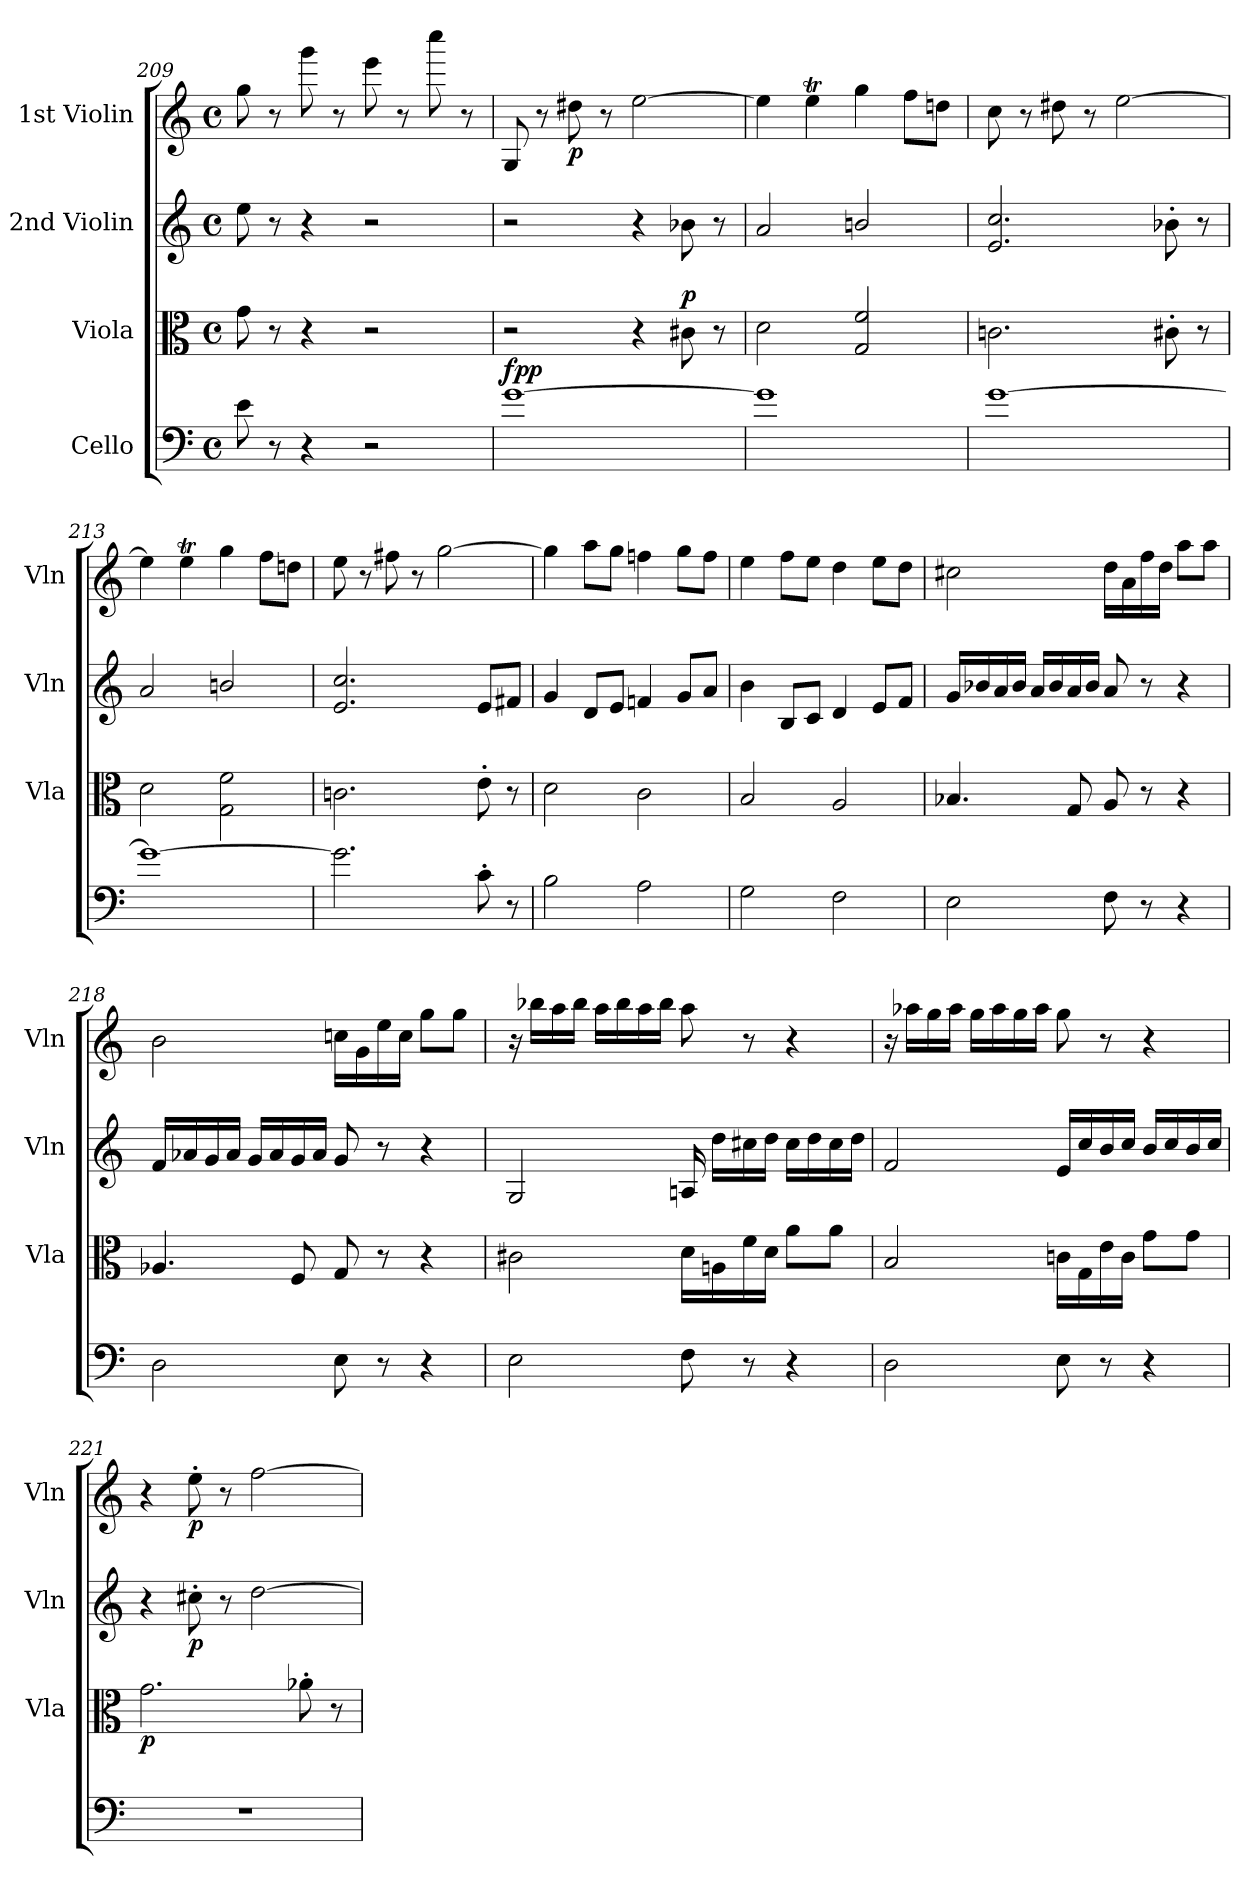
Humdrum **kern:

**kern	**dynam	**kern	**dynam	**kern	**dynam	**kern	**dynam
*part4	*part4	*part3	*part3	*part2	*part2	*part1	*part1
*staff4	*staff4	*staff3	*staff3	*staff2	*staff2	*staff1	*staff1
*I"Cello	*	*I"Viola	*	*I"2nd Violin	*	*I"1st Violin	*
*	*	*I'Vla	*	*I'Vln	*	*I'Vln	*
*clefF4	*	*clefC3	*	*clefG2	*	*clefG2	*
*k[]	*	*k[]	*	*k[]	*	*k[]	*
*M4/4	*	*M4/4	*	*M4/4	*	*M4/4	*
*met(c)	*	*met(c)	*	*met(c)	*	*met(c)	*
=209	=209	=209	=209	=209	=209	=209	=209
8e\	.	8g\	.	8ee\	.	8gg\	.
8r	.	8r	.	8r	.	8r	.
4r	.	4r	.	4r	.	8ggg\	.
.	.	.	.	.	.	8r	.
2r	.	2r	.	2r	.	8eee\	.
.	.	.	.	.	.	8r	.
.	.	.	.	.	.	8cccc\	.
.	.	.	.	.	.	8r	.
=210	=210	=210	=210	=210	=210	=210	=210
!	!LO:DY:b	!	!	!	!	!	!
!	!LO:DY:n=1:a	!	!	!	!	!	!
[1g	fp p	2r	.	2r	.	8G/	.
.	.	.	.	.	.	8r	.
!	!	!	!	!	!	!	!LO:DY:b
.	.	.	.	.	.	8dd#X\	p
.	.	.	.	.	.	8r	.
.	.	4r	.	4r	.	[2ee\	.
!	!	!	!LO:DY:a	!	!	!	!
.	.	8c#X\	p	8b-X\	.	.	.
.	.	8r	.	8r	.	.	.
=211	=211	=211	=211	=211	=211	=211	=211
1g]	.	2d\	.	2a/	.	4ee\]	.
.	.	.	.	.	.	4eet\	.
.	.	2G/ 2f/	.	2bn/	.	4gg\	.
.	.	.	.	.	.	8ff\L	.
.	.	.	.	.	.	8ddn\J	.
=212	=212	=212	=212	=212	=212	=212	=212
[1g	.	2.cn\	.	2.e/ 2.cc/	.	8cc\	.
.	.	.	.	.	.	8r	.
.	.	.	.	.	.	8dd#X\	.
.	.	.	.	.	.	8r	.
.	.	.	.	.	.	[2ee\	.
.	.	8c#X'\	.	8b-X'\	.	.	.
.	.	8r	.	8r	.	.	.
=213	=213	=213	=213	=213	=213	=213	=213
1g_	.	2d\	.	2a/	.	4ee\]	.
.	.	.	.	.	.	4eet\	.
.	.	2G\ 2f\	.	2bn/	.	4gg\	.
.	.	.	.	.	.	8ff\L	.
.	.	.	.	.	.	8ddn\J	.
=214	=214	=214	=214	=214	=214	=214	=214
2.g\]	.	2.cn\	.	2.e/ 2.cc/	.	8ee\	.
.	.	.	.	.	.	8r	.
.	.	.	.	.	.	8ff#X\	.
.	.	.	.	.	.	8r	.
.	.	.	.	.	.	[2gg\	.
8c'\	.	8e'\	.	8e/L	.	.	.
8r	.	8r	.	8f#X/J	.	.	.
=215	=215	=215	=215	=215	=215	=215	=215
2B\	.	2d\	.	4g/	.	4gg\]	.
.	.	.	.	8d/L	.	8aa\L	.
.	.	.	.	8e/J	.	8gg\J	.
2A\	.	2c\	.	4fn/	.	4ffn\	.
.	.	.	.	8g/L	.	8gg\L	.
.	.	.	.	8a/J	.	8ff\J	.
=216	=216	=216	=216	=216	=216	=216	=216
2G\	.	2B/	.	4b\	.	4ee\	.
.	.	.	.	8B/L	.	8ff\L	.
.	.	.	.	8c/J	.	8ee\J	.
2F\	.	2A/	.	4d/	.	4dd\	.
.	.	.	.	8e/L	.	8ee\L	.
.	.	.	.	8f/J	.	8dd\J	.
=217	=217	=217	=217	=217	=217	=217	=217
2E\	.	4.B-X/	.	16g/LL	.	2cc#X\	.
.	.	.	.	16b-X/	.	.	.
.	.	.	.	16a/	.	.	.
.	.	.	.	16b-/JJ	.	.	.
.	.	.	.	16a/LL	.	.	.
.	.	.	.	16b-/	.	.	.
.	.	8G/	.	16a/	.	.	.
.	.	.	.	16b-/JJ	.	.	.
8F\	.	8A/	.	8a/	.	16dd\LL	.
.	.	.	.	.	.	16a\	.
8r	.	8r	.	8r	.	16ff\	.
.	.	.	.	.	.	16dd\JJ	.
4r	.	4r	.	4r	.	8aa\L	.
.	.	.	.	.	.	8aa\J	.
=218	=218	=218	=218	=218	=218	=218	=218
2D\	.	4.A-X/	.	16f/LL	.	2b\	.
.	.	.	.	16a-X/	.	.	.
.	.	.	.	16g/	.	.	.
.	.	.	.	16a-/JJ	.	.	.
.	.	.	.	16g/LL	.	.	.
.	.	.	.	16a-/	.	.	.
.	.	8F/	.	16g/	.	.	.
.	.	.	.	16a-/JJ	.	.	.
8E\	.	8G/	.	8g/	.	16ccn\LL	.
.	.	.	.	.	.	16g\	.
8r	.	8r	.	8r	.	16ee\	.
.	.	.	.	.	.	16cc\JJ	.
4r	.	4r	.	4r	.	8gg\L	.
.	.	.	.	.	.	8gg\J	.
=219	=219	=219	=219	=219	=219	=219	=219
2E\	.	2c#X\	.	2G/	.	16r	.
.	.	.	.	.	.	16bb-X\LL	.
.	.	.	.	.	.	16aa\	.
.	.	.	.	.	.	16bb-\JJ	.
.	.	.	.	.	.	16aa\LL	.
.	.	.	.	.	.	16bb-\	.
.	.	.	.	.	.	16aa\	.
.	.	.	.	.	.	16bb-\JJ	.
8F\	.	16d\LL	.	16An/	.	8aa\	.
.	.	16An\	.	16dd\LL	.	.	.
8r	.	16f\	.	16cc#X\	.	8r	.
.	.	16d\JJ	.	16dd\JJ	.	.	.
4r	.	8a\L	.	16cc#\LL	.	4r	.
.	.	.	.	16dd\	.	.	.
.	.	8a\J	.	16cc#\	.	.	.
.	.	.	.	16dd\JJ	.	.	.
=220	=220	=220	=220	=220	=220	=220	=220
2D\	.	2B/	.	2f/	.	16r	.
.	.	.	.	.	.	16aa-X\LL	.
.	.	.	.	.	.	16gg\	.
.	.	.	.	.	.	16aa-\JJ	.
.	.	.	.	.	.	16gg\LL	.
.	.	.	.	.	.	16aa-\	.
.	.	.	.	.	.	16gg\	.
.	.	.	.	.	.	16aa-\JJ	.
8E\	.	16cn\LL	.	16e/LL	.	8gg\	.
.	.	16G\	.	16cc/	.	.	.
8r	.	16e\	.	16b/	.	8r	.
.	.	16c\JJ	.	16cc/JJ	.	.	.
4r	.	8g\L	.	16b/LL	.	4r	.
.	.	.	.	16cc/	.	.	.
.	.	8g\J	.	16b/	.	.	.
.	.	.	.	16cc/JJ	.	.	.
=221	=221	=221	=221	=221	=221	=221	=221
!	!	!	!LO:DY:b	!	!	!	!
1r	.	2.g\	p	4r	.	4r	.
!	!	!	!	!	!LO:DY:b	!	!LO:DY:b
.	.	.	.	8cc#X'\	p	8ee'\	p
.	.	.	.	8r	.	8r	.
.	.	.	.	[2dd\	.	[2ff\	.
.	.	8a-X'\	.	.	.	.	.
.	.	8r	.	.	.	.	.
=	=	=	=	=	=	=	=
*-	*-	*-	*-	*-	*-	*-	*-
